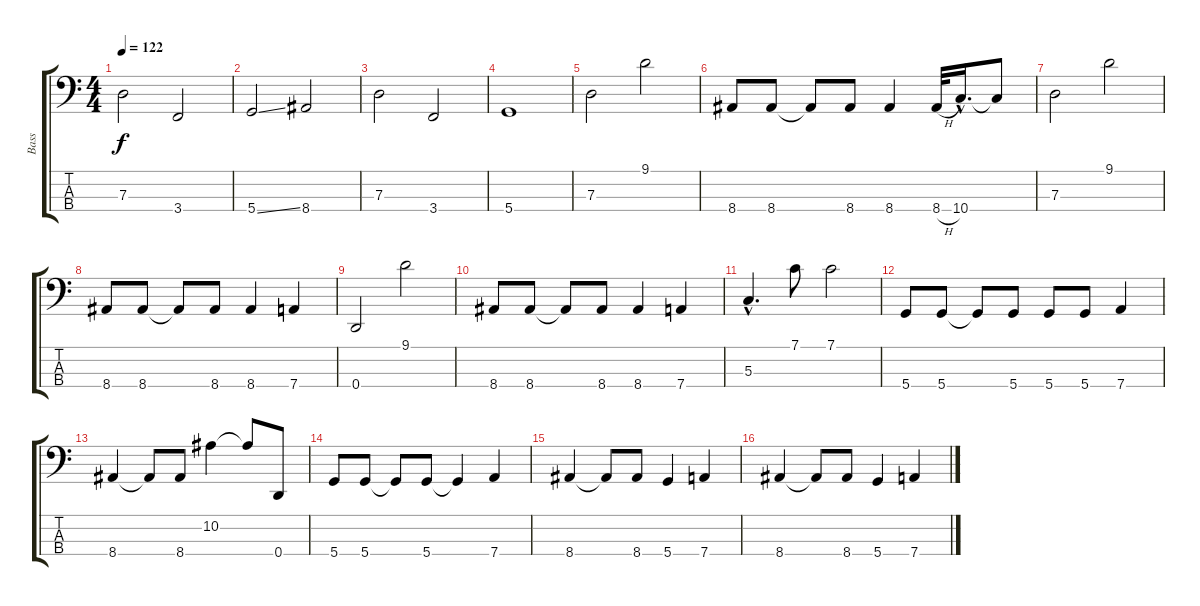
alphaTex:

\track ("Bass" "Bass") {instrument electricbassfinger}
\staff {score tabs}
\tuning (F2 C2 G1 D1) {hide}
\ts (4 4)
\tempo 122
\clef f4
\ks c
7.3.2{dy f} 3.4.2 |
5.4{ss}.2 8.4.2 |
7.3.2 3.4.2 |
5.4.1 |
7.3.2 9.1.2 |
8.4.8 8.4.8 8.4{t}.8 8.4.8 8.4.4 8.4{h}.32 10.4{hac}.16{d} 10.4{t}.8 |
7.3.2 9.1.2 |
8.4.8 8.4.8 8.4{t}.8 8.4.8 8.4.4 7.4.4 |
0.4.2 9.1.2 |
8.4.8 8.4.8 8.4{t}.8 8.4.8 8.4.4 7.4.4 |
5.3{hac}.4{d} 7.1.8 7.1.2 |
5.4.8 5.4.8 5.4{t}.8 5.4.8 5.4.8 5.4.8 7.4.4 |
8.4.4 8.4{t}.8 8.4.8 10.2.4 10.2{t}.8 0.4.8 |
5.4.8 5.4.8 5.4{t}.8 5.4.8 5.4{t}.4 7.4.4 |
8.4.4 8.4{t}.8 8.4.8 5.4.4 7.4.4 |
8.4.4 8.4{t}.8 8.4.8 5.4.4 7.4.4
